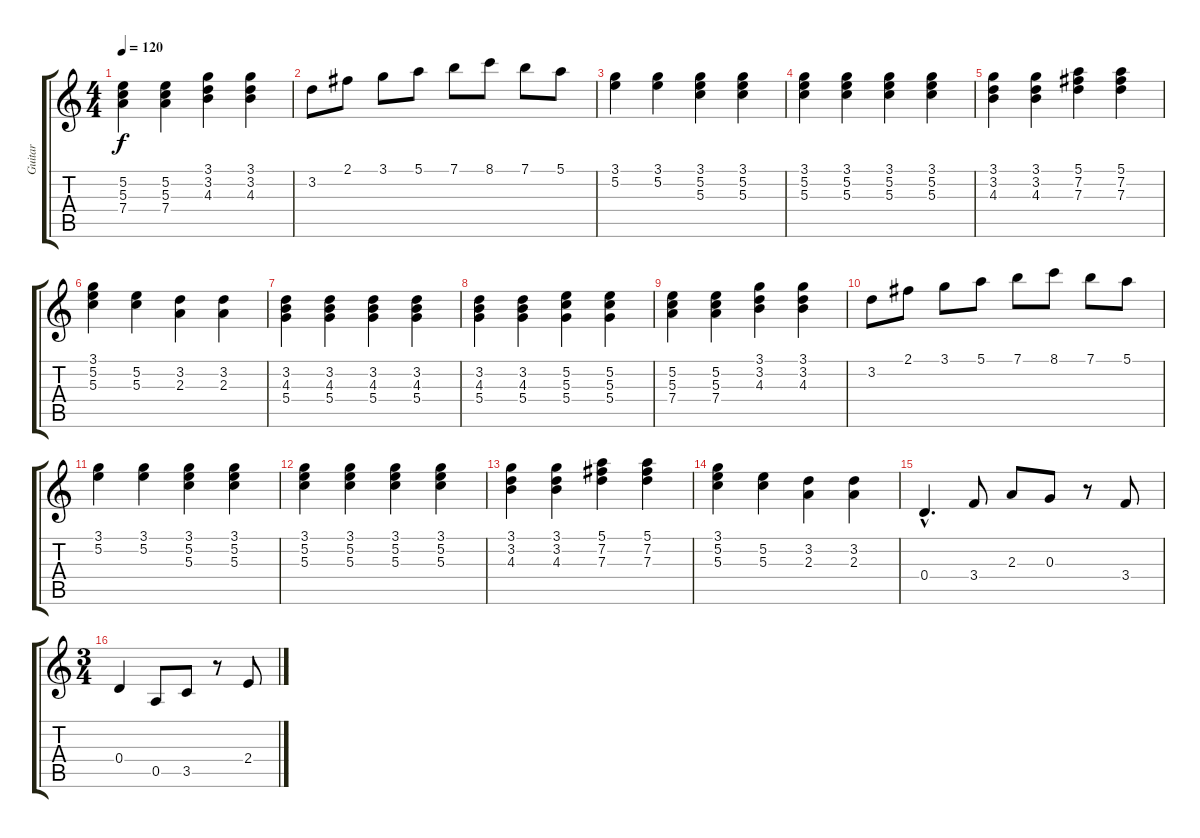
\track ("Guitar" "Guitar") {instrument acousticguitarsteel}
\staff {score tabs}
\tuning (E4 B3 G3 D3 A2 E2) {hide}
\ts (4 4)
\tempo 120
\clef g2
\ks c
(5.2 5.3 7.4).4{dy f} (5.2 5.3 7.4).4 (3.1 3.2 4.3).4 (3.1 3.2 4.3).4 |
3.2.8 2.1.8 3.1.8 5.1.8 7.1.8 8.1.8 7.1.8 5.1.8 |
(3.1 5.2).4 (3.1 5.2).4 (3.1 5.2 5.3).4 (3.1 5.2 5.3).4 |
(3.1 5.2 5.3).4 (3.1 5.2 5.3).4 (3.1 5.2 5.3).4 (3.1 5.2 5.3).4 |
(3.1 3.2 4.3).4 (3.1 3.2 4.3).4 (5.1 7.2 7.3).4 (5.1 7.2 7.3).4 |
(3.1 5.2 5.3).4 (5.2 5.3).4 (3.2 2.3).4 (3.2 2.3).4 |
(3.2 4.3 5.4).4 (3.2 4.3 5.4).4 (3.2 4.3 5.4).4 (3.2 4.3 5.4).4 |
(3.2 4.3 5.4).4 (3.2 4.3 5.4).4 (5.2 5.3 5.4).4 (5.2 5.3 5.4).4 |
(5.2 5.3 7.4).4 (5.2 5.3 7.4).4 (3.1 3.2 4.3).4 (3.1 3.2 4.3).4 |
3.2.8 2.1.8 3.1.8 5.1.8 7.1.8 8.1.8 7.1.8 5.1.8 |
(3.1 5.2).4 (3.1 5.2).4 (3.1 5.2 5.3).4 (3.1 5.2 5.3).4 |
(3.1 5.2 5.3).4 (3.1 5.2 5.3).4 (3.1 5.2 5.3).4 (3.1 5.2 5.3).4 |
(3.1 3.2 4.3).4 (3.1 3.2 4.3).4 (5.1 7.2 7.3).4 (5.1 7.2 7.3).4 |
(3.1 5.2 5.3).4 (5.2 5.3).4 (3.2 2.3).4 (3.2 2.3).4 |
0.4{hac}.4{d} 3.4.8 2.3.8 0.3.8 r.8 3.4.8 |
\ts (3 4)
0.4.4 0.5.8 3.5.8 r.8 2.4.8
